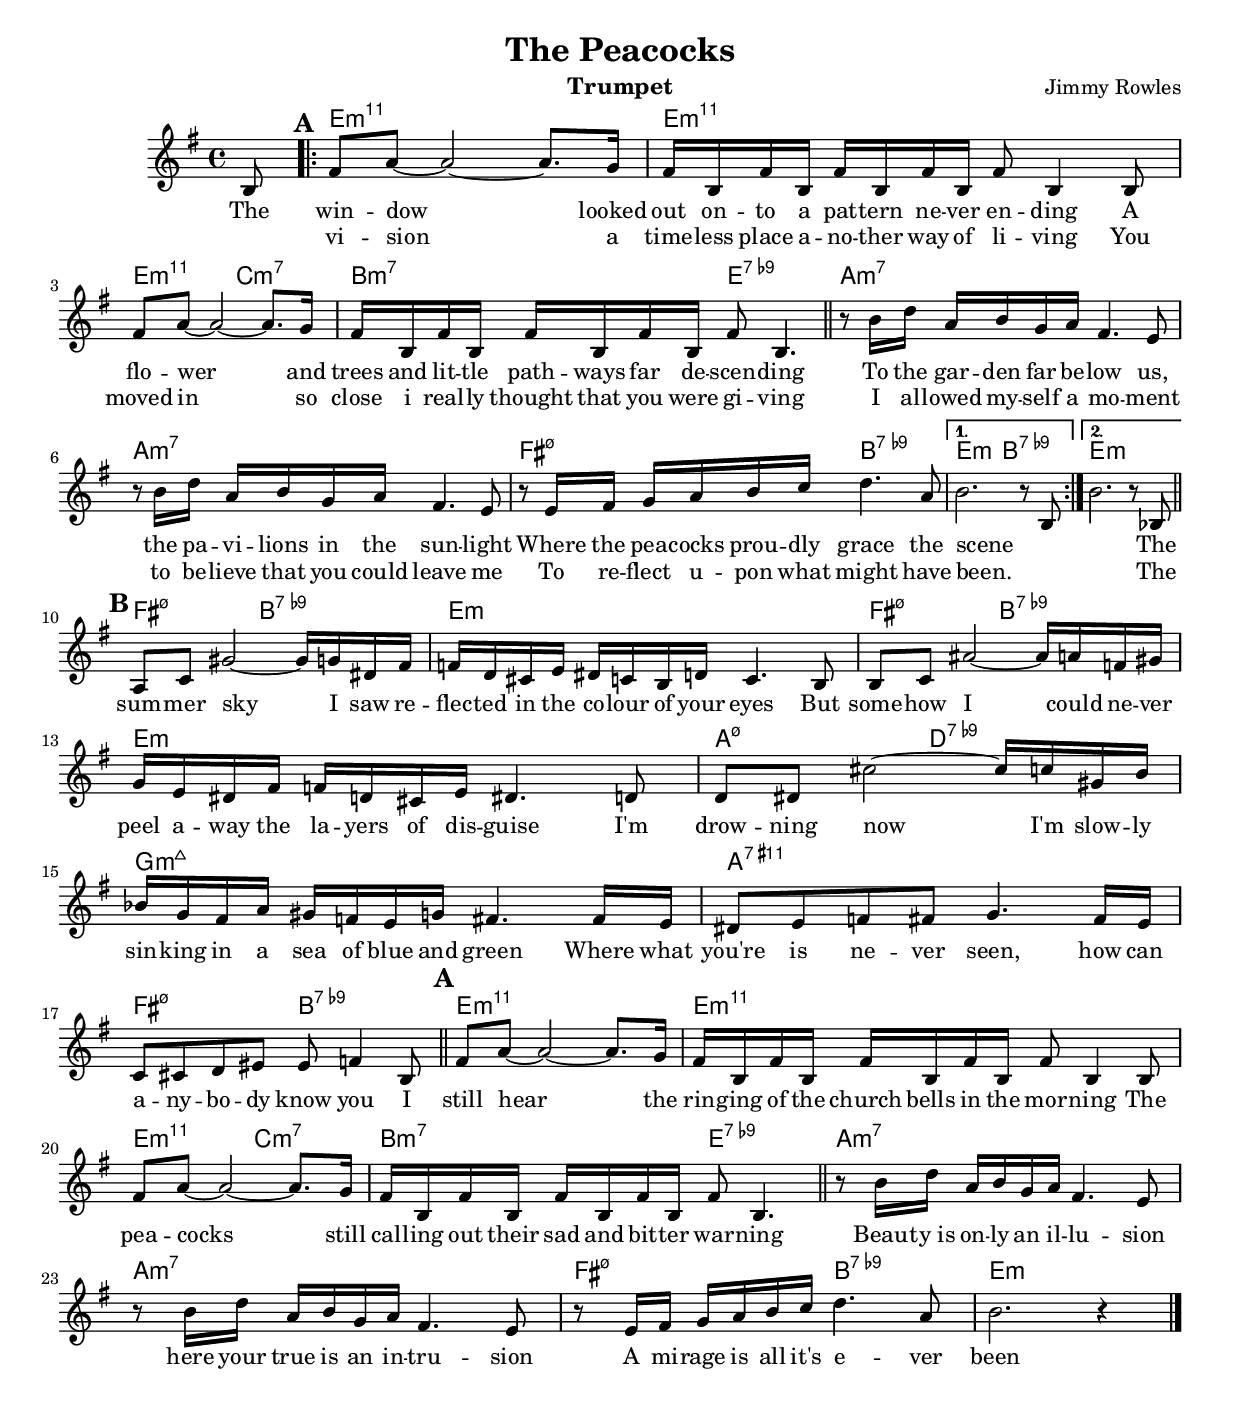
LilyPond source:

\version "2.18.2"

\header {
	title = "The Peacocks"
	composer = "Jimmy Rowles"
  year = "1975"
	%poet = "XXX"
}

#(set-global-staff-size 18)

%------------- Lyrics ---------- {

words_line_one = \lyricmode {

The win -- dow looked out on -- to a pat -- tern ne -- ver en -- ding
A flo -- wer and trees and lit -- tle path -- ways far de -- scen -- ding
To the gar -- den far be -- low us,
the pa -- vi -- lions in the sun -- light
Where the pea -- cocks prou -- dly grace the scene

_ _

The 
}

words_line_two = \lyricmode {
  _ vi -- sion a time -- less place a -- no -- ther way of li -- ving
You moved in so close i real -- ly thought that you were gi -- ving
I al -- lowed my -- self a mo -- ment
to be -- lieve that you could leave me
To re -- flect u -- pon what might have been.

_ _

The sum -- mer sky I saw re -- flec -- ted in the co -- lour of your eyes
But some -- how I could ne -- ver peel a -- way the la -- yers of dis -- guise
I'm drow -- ning now I'm slow -- ly sin -- king in a sea of blue and green
Where what you're is ne -- ver seen, how can a -- ny -- bo -- dy know you

I still hear the rin -- ging of the church bells in the mor -- ning
The pea -- cocks still cal -- ling out their sad and bit -- ter war -- ning
Beau -- ty_is on -- ly an il -- lu -- sion here your true is an in -- tru -- sion
A mi -- rage is all it's e -- ver been

The summer sky i saw reflected in the colour of your eyes
But somehow i could never peel away the layers of disguise
I'm drowning now i'm slowly sinking in a sea of blue and green
Where what you are is never seen, how can anybody know you

I still hear the ringing of the church bells in the morning
The peacocks still calling out their sad and bitter warning
Take a final look around you
Hold the memory forever
Find a quiet place inside where
You can listen to the things your heart is saying
Beauty's only an illusion here your true is an intrusion
A mirage is all it's ever been

}

%------------- Melody ---------- }{

melody_a = \relative c {
    \mark #1
    fis'8 a ~ a2 ~ a8. g16 |
    fis16 b, fis' b,   fis' b, fis' b,   fis'8 b,4 b8 |

    fis'8 a ~ a2 ~ a8. g16 |
    fis16 b, fis' b,   fis' b, fis' b,   fis'8 b,4.  \bar "||"

    r8 b'16 d a b g a fis4. e8 |
    r8 b'16 d a b g a fis4. e8 |

    r8 e16 fis g a b c d4. a8 |
}

melody = \relative c' {

  \key g \major
  \time 4/4
  \partial 8 b8 |
  \repeat volta 2 {
    \melody_a
  }
  \alternative {
    { b'2. r8 b,8 | }
    { b'2. r8 bes,8 \bar "||" }
  }

  \break

  \mark #2
  a8 c gis'2 ~ gis16 g dis fis | f d cis e dis c b d c4. b8 |
  b8 c ais'2 ~ ais16 a f gis | g e dis fis f d cis e dis4. d8 |

  d dis cis'2 ~ cis16 c gis b | bes g fis a gis f e g fis4. fis16 e |
  dis8 e f fis g4. fis16 e c8 cis d eis eis f4 b,8 \bar "||"

  \melody_a
  b'2. r4 |

  \bar "|."

}

%------------- Bassline ---------- }{

%------------- Chords ---------- }{

harmony_a = \chordmode {
    e1:m11 | e:m11 | e2:m11 c:m7 |
    b2:m7 e2:9- |

    a1:m7 | a1:m7 |
    fis2:m7.5- b:9- |
}

harmony = \chordmode {

  \key g \major
  \time 4/4

  \partial 8 s8 |
  \repeat volta 2 {
    \harmony_a
  }
  \alternative {
      { e2:m b:9- | }
      { e1:m | }
  }

  % B

  fis2:m7.5- b:7.9- | e1:m |
      fis2:m7.5- b:7.9- | e1:m |

  a2:m7.5- d:7.9- | g1:m7+ |
      a:7.11+ | fis2:m7.5- b:7.9- |

  \harmony_a

  e1:m |
}

%------------- Lead Sheet ---------- }{

leadSheet = { <<

	\new ChordNames {
		\harmony
	}

  \new Staff {
    \new Voice = "lead" {
      \melody
    } 
  }

	\new Lyrics \lyricsto "lead" \words_line_one
	\new Lyrics \lyricsto "lead" \words_line_two

>> }

%------------- Books ---------- }{

\layout {
  \set Score.markFormatter = #format-mark-box-alphabet
}

\book {
  \bookOutputSuffix "trumpet"
  \header { instrument = "Trumpet" }
  \score {
    \leadSheet
  }
}

\book {
  \bookOutputSuffix "track-G"
  \score {
    \transpose c bes,
    \unfoldRepeats
    \leadSheet
    \midi {
      \context {
        \Score tempoWholesPerMinute = #(ly:make-moment 80 4)
      }
    }
  }
}
